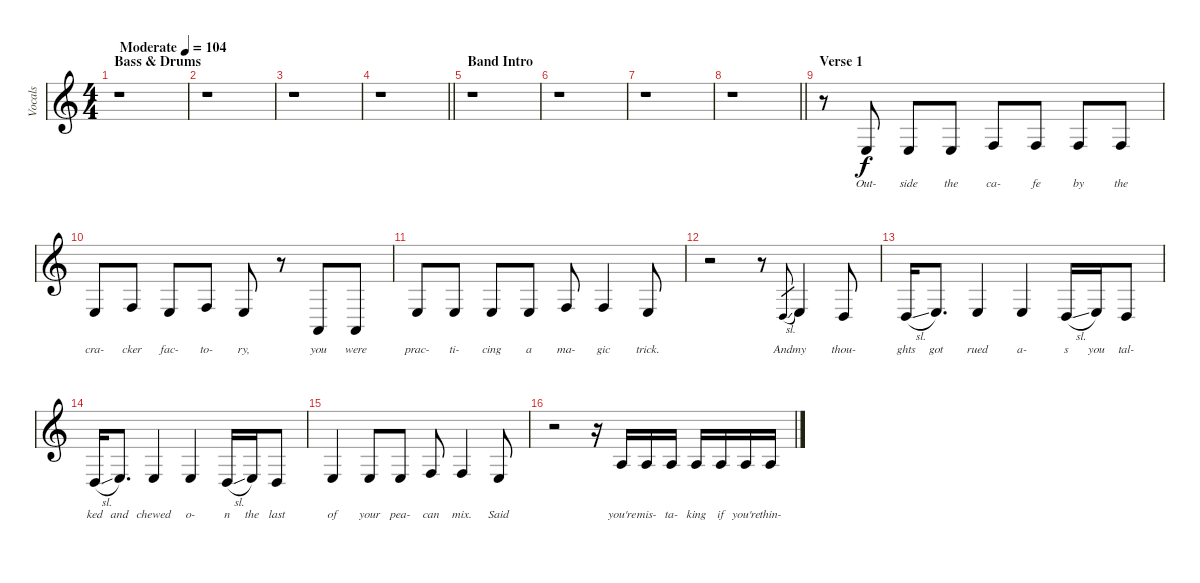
\track ("Vocals" "Vocals") {instrument lead6voice}
\staff {score}
\tuning (E4 B3 G3 D3 A2 E2) {hide}
\ts (4 4)
\section ("" "Bass & Drums")
\tempo (104 "Moderate")
\clef g2
\ks c
r.1{dy f instrument lead6voice} |
r.1 |
r.1 |
\barLineRight lightlight
r.1 |
\section ("" "Band Intro")
r.1 |
r.1 |
r.1 |
\barLineRight lightlight
r.1 |
\section ("" "Verse 1")
r.8 7.5.8{lyrics (0 "Out-") lyrics (1 "") lyrics (2 "") lyrics (3 "") lyrics (4 "")} 7.5.8{lyrics (0 "side") lyrics (1 "") lyrics (2 "") lyrics (3 "") lyrics (4 "")} 7.5.8{lyrics (0 "the") lyrics (1 "") lyrics (2 "") lyrics (3 "") lyrics (4 "")} 8.5.8{lyrics (0 "ca-") lyrics (1 "") lyrics (2 "") lyrics (3 "") lyrics (4 "")} 8.5.8{lyrics (0 "fe") lyrics (1 "") lyrics (2 "") lyrics (3 "") lyrics (4 "")} 8.5.8{lyrics (0 "by") lyrics (1 "") lyrics (2 "") lyrics (3 "") lyrics (4 "")} 8.5.8{lyrics (0 "the") lyrics (1 "") lyrics (2 "") lyrics (3 "") lyrics (4 "")} |
7.5.8{lyrics (0 "cra-") lyrics (1 "") lyrics (2 "") lyrics (3 "") lyrics (4 "")} 8.5.8{lyrics (0 "cker") lyrics (1 "") lyrics (2 "") lyrics (3 "") lyrics (4 "")} 7.5.8{lyrics (0 "fac-") lyrics (1 "") lyrics (2 "") lyrics (3 "") lyrics (4 "")} 8.5.8{lyrics (0 "to-") lyrics (1 "") lyrics (2 "") lyrics (3 "") lyrics (4 "")} 7.5.8{lyrics (0 "ry,") lyrics (1 "") lyrics (2 "") lyrics (3 "") lyrics (4 "")} r.8 5.6.8{lyrics (0 "you") lyrics (1 "") lyrics (2 "") lyrics (3 "") lyrics (4 "")} 5.6.8{lyrics (0 "were") lyrics (1 "") lyrics (2 "") lyrics (3 "") lyrics (4 "")} |
7.5.8{lyrics (0 "prac-") lyrics (1 "") lyrics (2 "") lyrics (3 "") lyrics (4 "")} 7.5.8{lyrics (0 "ti-") lyrics (1 "") lyrics (2 "") lyrics (3 "") lyrics (4 "")} 7.5.8{lyrics (0 "cing") lyrics (1 "") lyrics (2 "") lyrics (3 "") lyrics (4 "")} 7.5.8{lyrics (0 "a") lyrics (1 "") lyrics (2 "") lyrics (3 "") lyrics (4 "")} 8.5.8{lyrics (0 "ma-") lyrics (1 "") lyrics (2 "") lyrics (3 "") lyrics (4 "")} 8.5.4{lyrics (0 "gic") lyrics (1 "") lyrics (2 "") lyrics (3 "") lyrics (4 "")} 7.5.8{lyrics (0 "trick.") lyrics (1 "") lyrics (2 "") lyrics (3 "") lyrics (4 "")} |
r.2 r.8 5.5{sl}.8{lyrics (0 "And") lyrics (1 "") lyrics (2 "") lyrics (3 "") lyrics (4 "") gr} 7.5.4{lyrics (0 "my") lyrics (1 "") lyrics (2 "") lyrics (3 "") lyrics (4 "")} 5.5.8{lyrics (0 "thou-") lyrics (1 "") lyrics (2 "") lyrics (3 "") lyrics (4 "")} |
5.5{sl}.16{lyrics (0 "ghts") lyrics (1 "") lyrics (2 "") lyrics (3 "") lyrics (4 "")} 7.5.8{d lyrics (0 "got") lyrics (1 "") lyrics (2 "") lyrics (3 "") lyrics (4 "")} 7.5.4{lyrics (0 "rued") lyrics (1 "") lyrics (2 "") lyrics (3 "") lyrics (4 "")} 7.5.4{lyrics (0 "a-") lyrics (1 "") lyrics (2 "") lyrics (3 "") lyrics (4 "")} 5.5{sl}.16{lyrics (0 "s") lyrics (1 "") lyrics (2 "") lyrics (3 "") lyrics (4 "")} 7.5.16{lyrics (0 "you") lyrics (1 "") lyrics (2 "") lyrics (3 "") lyrics (4 "")} 5.5.8{lyrics (0 "tal-") lyrics (1 "") lyrics (2 "") lyrics (3 "") lyrics (4 "")} |
5.5{sl}.16{lyrics (0 "ked") lyrics (1 "") lyrics (2 "") lyrics (3 "") lyrics (4 "")} 7.5.8{d lyrics (0 "and") lyrics (1 "") lyrics (2 "") lyrics (3 "") lyrics (4 "")} 7.5.4{lyrics (0 "chewed") lyrics (1 "") lyrics (2 "") lyrics (3 "") lyrics (4 "")} 7.5.4{lyrics (0 "o-") lyrics (1 "") lyrics (2 "") lyrics (3 "") lyrics (4 "")} 5.5{sl}.16{lyrics (0 "n") lyrics (1 "") lyrics (2 "") lyrics (3 "") lyrics (4 "")} 7.5.16{lyrics (0 "the") lyrics (1 "") lyrics (2 "") lyrics (3 "") lyrics (4 "")} 5.5.8{lyrics (0 "last") lyrics (1 "") lyrics (2 "") lyrics (3 "") lyrics (4 "")} |
7.5.4{lyrics (0 "of") lyrics (1 "") lyrics (2 "") lyrics (3 "") lyrics (4 "")} 7.5.8{lyrics (0 "your") lyrics (1 "") lyrics (2 "") lyrics (3 "") lyrics (4 "")} 7.5.8{lyrics (0 "pea-") lyrics (1 "") lyrics (2 "") lyrics (3 "") lyrics (4 "")} 8.5.8{lyrics (0 "can") lyrics (1 "") lyrics (2 "") lyrics (3 "") lyrics (4 "")} 8.5.4{lyrics (0 "mix.") lyrics (1 "") lyrics (2 "") lyrics (3 "") lyrics (4 "")} 7.5.8{lyrics (0 "Said") lyrics (1 "") lyrics (2 "") lyrics (3 "") lyrics (4 "")} |
r.2 r.16 7.4.16{lyrics (0 "you're") lyrics (1 "") lyrics (2 "") lyrics (3 "") lyrics (4 "")} 7.4.16{lyrics (0 "mis-") lyrics (1 "") lyrics (2 "") lyrics (3 "") lyrics (4 "")} 7.4.16{lyrics (0 "ta-") lyrics (1 "") lyrics (2 "") lyrics (3 "") lyrics (4 "")} 7.4.16{lyrics (0 "king") lyrics (1 "") lyrics (2 "") lyrics (3 "") lyrics (4 "")} 7.4.16{lyrics (0 "if") lyrics (1 "") lyrics (2 "") lyrics (3 "") lyrics (4 "")} 7.4.16{lyrics (0 "you're") lyrics (1 "") lyrics (2 "") lyrics (3 "") lyrics (4 "")} 7.4.16{lyrics (0 "thin-") lyrics (1 "") lyrics (2 "") lyrics (3 "") lyrics (4 "")}
